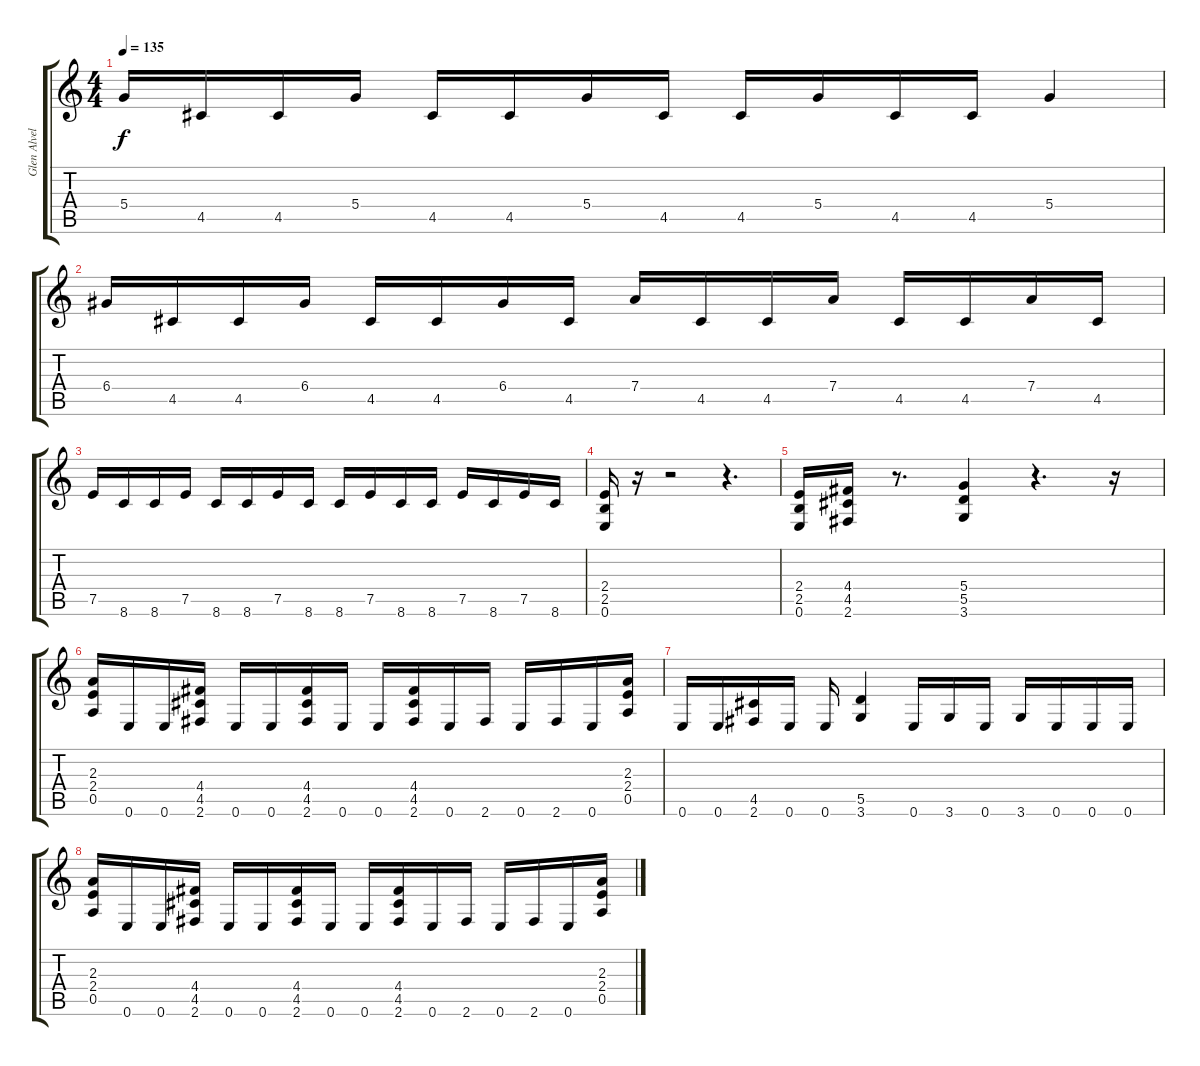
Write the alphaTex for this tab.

\track ("Glen Alvelais" "Glen Alvel") {instrument distortionguitar}
\staff {score tabs}
\tuning (E4 B3 G3 D3 A2 E2) {hide}
\ts (4 4)
\tempo 135
\clef g2
\ks c
5.4.16{dy f} 4.5.16 4.5.16 5.4.16 4.5.16 4.5.16 5.4.16 4.5.16 4.5.16 5.4.16 4.5.16 4.5.16 5.4.4 |
6.4.16 4.5.16 4.5.16 6.4.16 4.5.16 4.5.16 6.4.16 4.5.16 7.4.16 4.5.16 4.5.16 7.4.16 4.5.16 4.5.16 7.4.16 4.5.16 |
7.5.16 8.6.16 8.6.16 7.5.16 8.6.16 8.6.16 7.5.16 8.6.16 8.6.16 7.5.16 8.6.16 8.6.16 7.5.16 8.6.16 7.5.16 8.6.16 |
(2.4 2.5 0.6).16 r.16 r.2 r.4{d} |
(2.4 2.5 0.6).16 (4.4 4.5 2.6).16 r.8{d} (5.4 5.5 3.6).4 r.4{d} r.16 |
(2.3 2.4 0.5).16 0.6.16 0.6.16 (4.4 4.5 2.6).16 0.6.16 0.6.16 (4.4 4.5 2.6).16 0.6.16 0.6.16 (4.4 4.5 2.6).16 0.6.16 2.6.16 0.6.16 2.6.16 0.6.16 (2.3 2.4 0.5).16 |
0.6.16 0.6.16 (4.5 2.6).16 0.6.16 0.6.16 (5.5 3.6).4 0.6.16 3.6.16 0.6.16 3.6.16 0.6.16 0.6.16 0.6.16 |
(2.3 2.4 0.5).16 0.6.16 0.6.16 (4.4 4.5 2.6).16 0.6.16 0.6.16 (4.4 4.5 2.6).16 0.6.16 0.6.16 (4.4 4.5 2.6).16 0.6.16 2.6.16 0.6.16 2.6.16 0.6.16 (2.3 2.4 0.5).16
